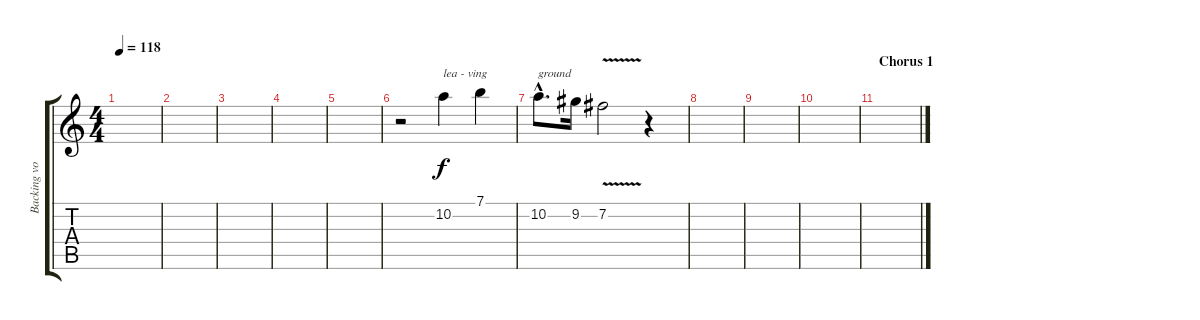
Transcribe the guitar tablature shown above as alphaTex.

\track ("Backing vocal" "Backing vo") {instrument distortionguitar}
\staff {score tabs}
\tuning (E4 B3 G3 D3 A2 E2) {hide}
\ts (4 4)
\tempo 118
\clef g2
\ks c
|
|
|
|
|
r.2 10.2.4{txt "lea - ving" volume 16 balance 16 instrument pad3polysynth} 7.1.4 |
10.2{hac}.8{d txt "ground"} 9.2.16 7.2{v}.2 r.4 |
|
|
|
\section ("" "Chorus 1")
